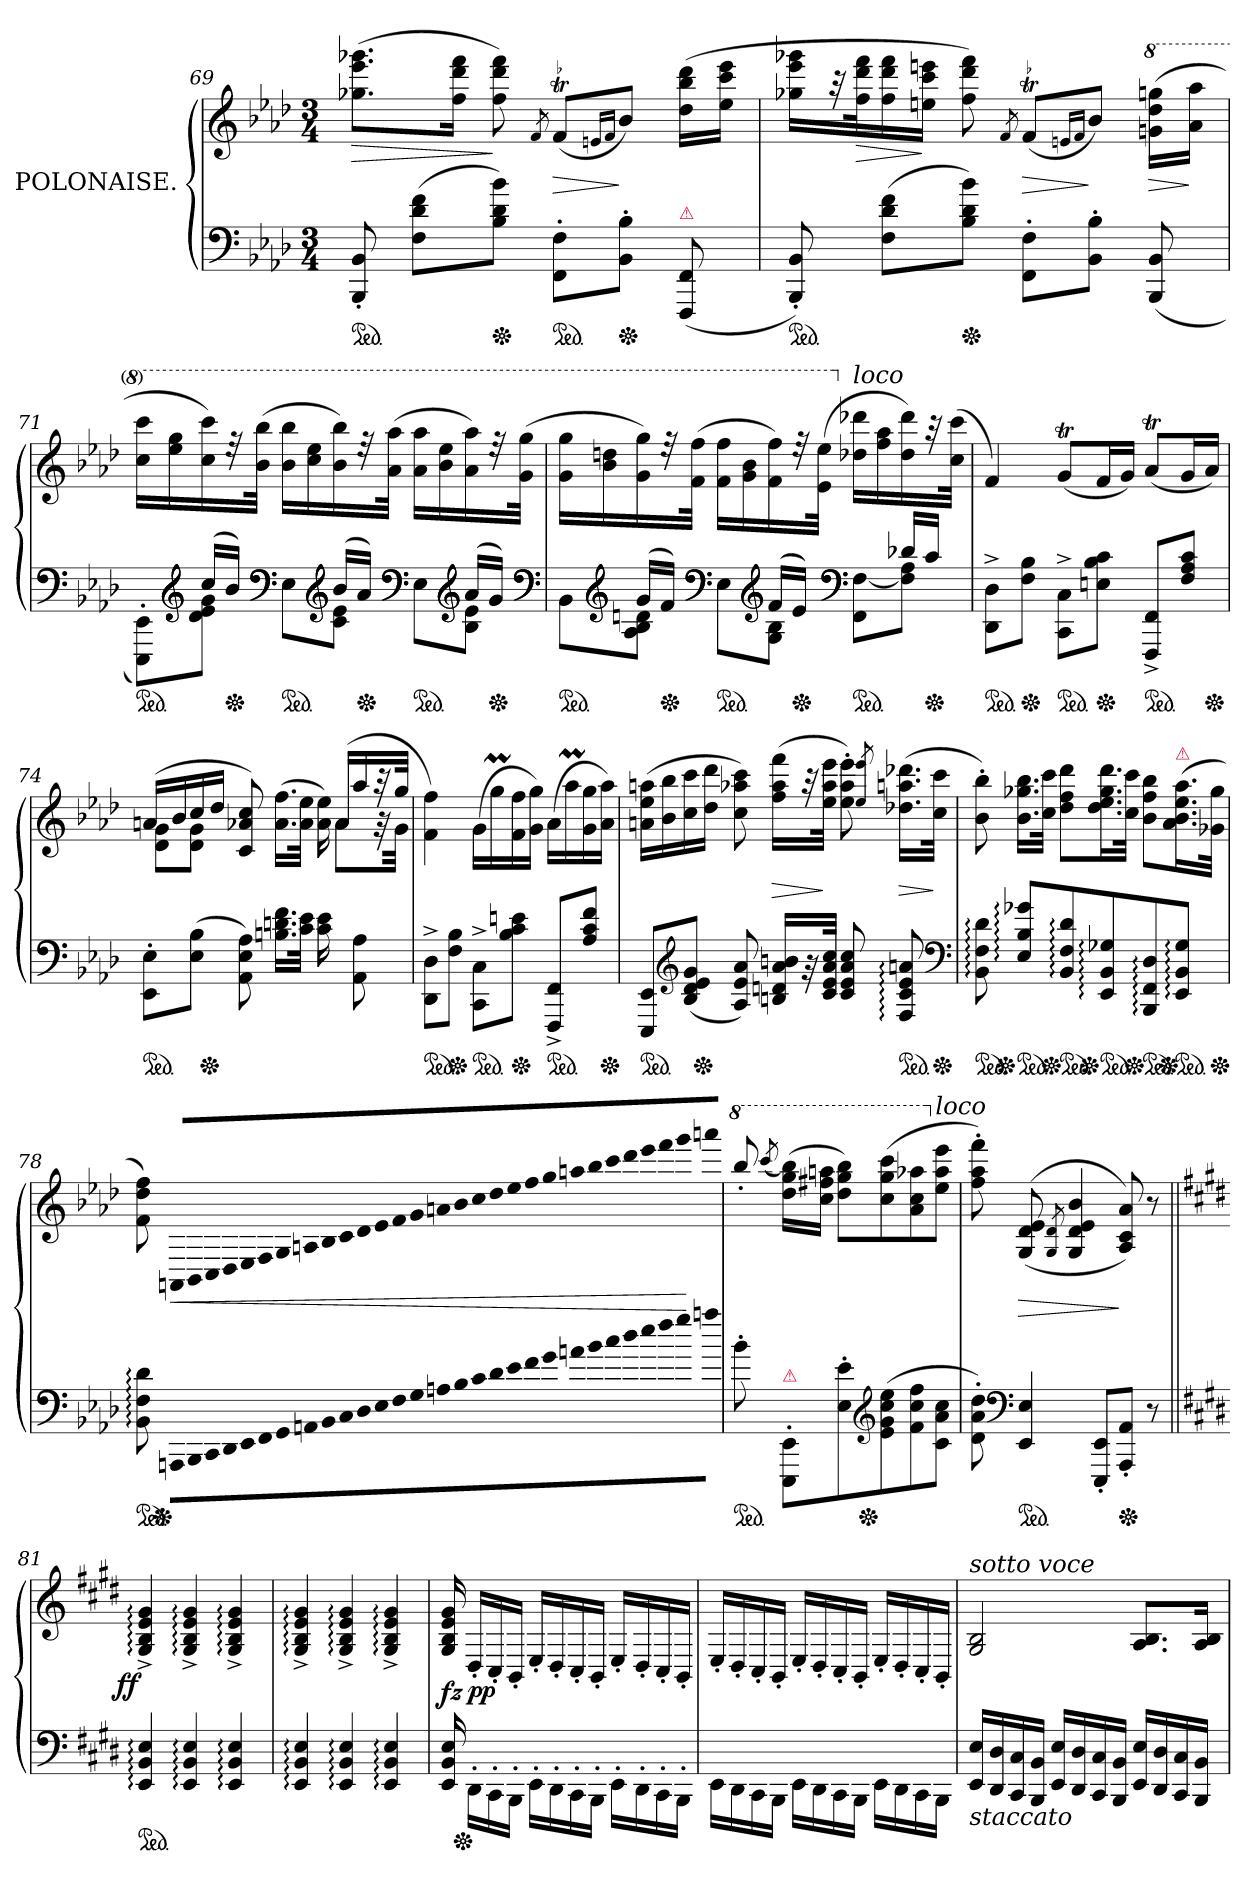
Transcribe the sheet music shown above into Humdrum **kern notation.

**kern	**kern	**dynam
*part1	*part1	*part1
*staff2	*staff1	*staff1/2
*I"POLONAISE.	*	*
*clefF4	*clefG2	*
*k[b-e-a-d-]	*k[b-e-a-d-]	*
*A-:	*A-:	*
*M3/4	*M3/4	*
*ped	*	*
=69	=69	=69
8BBB-'< 8BB-'<	(>8.gg-X 8.eee- 8.ggg-XL	>
(>8F 8d- 8fL	.	.
.	16ff 16ddd- 16fffJk	.
*Xped	*	*
8B- 8d- 8b-J)	8ff 8ddd- 8fff)	]
.	8qf/	.
!	!LO:TR:acc=-	!
*ped	*	*
8FF'> 8F'>L	(<8ftL	>
.	16qqen/LL	.
.	16qqf/JJ	.
*Xped	*	*
8BB-'> 8B-'>J	8b-J)	]
!LO:TX:a:color=crimson:t=⚠	!	!
(<8FFF 8FF	(>16dd- 16bb- 16ddd-LL	.
.	16ee- 16ccc 16eee-JJ	.
=70	=70	=70
*ped	*	*
8BBB-'< 8BB-'<)	16gg-X 16eee- 16ggg-XLL	.
.	32raa	.
.	32ff 32ddd- 32fffK	>
(>8F 8d- 8fL	16ff 16ddd- 16fff	.
.	16een 16ccc 16eeenJJ	]
*Xped	*	*
8B- 8d- 8b-J)	8ff 8ddd- 8fff)	.
.	8qf/	.
!	!LO:TR:acc=-	!
8FF'> 8F'>L	(<8ftL	>
.	16qqen/LL	.
.	16qqf/JJ	.
8BB-'> 8B-'>J	8b-J)	]
*	*8va	*
(<8BBB- 8BB-	(>16ggn 16ddd- 16gggnLL	>
.	16aa- 16aaa-JJ	]
=71	=71	=71
*^	*	*
*ped	*	*	*
8ryy	8EEE-'> 8EE-'>L)	16ccc 16ccccLL	.
.	.	16eee- 16ggg	.
*clefG2	*	*	*
(>16ccLL	8d- 8e- 8gJ	16ccc 16cccc)	.
*Xped	*	*	*
16b-JJ)	.	32reee	.
.	.	(>32bb- 32bbb-JJk	.
*clefF4	*	*	*
*ped	*	*	*
8ryy	8E-L	16bb- 16bbb-LL	.
.	.	16ccc 16eee-	.
*clefG2	*	*	*
(>16b-LL	8c 8e-J	16bb- 16bbb-)	.
*Xped	*	*	*
16a-JJ)	.	32reee	.
.	.	(>32aa- 32aaa-JJk	.
*clefF4	*	*	*
*ped	*	*	*
8ryy	8E-L	16aa- 16aaa-LL	.
.	.	16bb- 16eee-	.
*clefG2	*	*	*
(>16a-LL	8B- 8e-J	16aa- 16aaa-)	.
*Xped	*	*	*
16gJJ)	.	32reee	.
.	.	(>32gg 32gggJJk	.
*clefF4	*	*	*
=72	=72	=72	=72
*ped	*	*	*
8ryy	8BB-L	16gg 16gggLL	.
.	.	16bb- 16dddn	.
*clefG2	*	*	*
(>16gLL	8A- 8B- 8dnJ	16gg 16ggg)	.
*Xped	*	*	*
16fJJ)	.	32reee	.
.	.	(>32ff 32fffJJk	.
*clefF4	*	*	*
*ped	*	*	*
8ryy	8E-L	16ff\ 16fff\LL	.
.	.	16gg 16bb-	.
*clefG2	*	*	*
(>16fLL	8G 8B-J	16ff 16fff)	.
*Xped	*	*	*
16e-JJ)	.	32reee	.
.	.	(>32ee- 32eee-JJk	.
*clefF4	*	*	*
*	*	*X8va	*
!	!	!LO:TX:a:i:t=loco	!
*ped	*	*	*
8ryy	8FF [8FL	16dd- 16ddd-XLL	.
.	.	16ff 16aa-	.
16d-XLL	8F] 8A-J	16dd- 16ddd-)	.
*Xped	*	*	*
16cJJ	.	32raa	.
.	.	(>32cc 32cccJJk	.
*v	*v	*	*
=73	=73	=73
*ped	*	*
8DD-^>\ 8D-^>\L	4f)	.
*Xped	*	*
8F 8B-J	.	.
*ped	*	*
8CC^>\ 8C^>\L	(>8gtL	.
*Xped	*	*
8En 8B- 8cJ	16fL	.
.	16gJJ)	.
!LO:TX:a:color=crimson:t=⚠	!	!
*ped	*	*
8FFF^>/ 8FF^>/L	(>8a-TL	.
8F\ 8A-\ 8c\J	16gL	.
*Xped	*	*
.	16a-JJ)	.
=74	=74	=74
*	*^	*
*ped	*	*	*
*	*	*^	*
8EE-'>\ 8E-'>\L	(>16anLL	8d- 8gL	8ryy	.
.	16b-	.	.	.
(>8E- 8B-J	16cc	8d- 8gJ	32ryy	.
*Xped	*	*	*	*
.	.	.	2ryy	.
.	16dd-JJ	.	.	.
8AA-\ 8E-\ 8A-\)	8c 8a-X 8cc)	4ryy	.	.
16.Bn\ 16.dn\ 16.f\LL	(>16.a- 16.ffLL	.	.	.
32c\ 32e-\JJk	32a- 32ee-JJk	.	.	.
16c\ 16e-\	16a- 16ee-)	16ryy	.	.
16ryy	(>16a-LL	8a-L	.	.
8AA- 8A-	16aa-	.	.	.
.	.	.	16.ryy	.
.	32raa	32rg	.	.
.	32ggJJk	32gJkk	.	.
*	*v	*v	*v	*
=75	=75	=75
*ped	*	*
8DD-^>\ 8D-^>\L	4f 4ff)	.
*Xped	*	*
8F 8B-J	.	.
*ped	*	*
8CC^>\ 8C^>\L	(>16gLL	.
.	16ggm	.
*Xped	*	*
8B- 8c 8enJ	16f 16ff	.
.	16g 16ggJJ)	.
!LO:TX:a:color=crimson:t=⚠	!	!
*ped	*	*
8FFF^>/ 8FF^>/L	(>16a-LL	.
.	16aa-M	.
8A-\ 8c\ 8f\J	16g 16gg	.
*Xped	*	*
.	16a- 16aa-JJ)	.
=76	=76	=76
*ped	*	*
*	*^	*
8EEE- 8EE-L	(>16an 16ee- 16aanLL	8ryy	.
.	16b- 16bb-	.	.
*clefG2	*	*	*
(<8B- 8d- 8e- 8gJ	16cc 16ccc	32ryy	.
*Xped	*	*	*
.	.	2ryy	.
.	16dd- 16ddd-JJ	.	.
8A- 8e- 8a-)	8cc 8aa-X 8ccc)	.	.
16Bn 16dn 16a- 16bnLL	(>16ff 16aa- 16fffLL	.	>
32rg	32raa	.	.
32c 32e- 32a- 32ccJJk	32ee- 32aa- 32eee-JJk	.	]
8c 8e- 8a- 8cc	8ee-'> 8aa-'> 8eee-'>)	.	.
.	8qee-/ 8qeee-/	.	.
*ped	*	*	*
8F: 8c: 8e-: 8an:	(>16.dd-X 16.aan 16.ddd-XLL	.	>
.	.	16.ryy	.
*Xped	*	*	*
.	32cc 32cccJJk	.	]
*clefF4	*	*	*
*	*v	*v	*
=77	=77	=77
*ped	*	*
*	*^	*
*	*	*^	*
8BB-: 8F: 8d-:	8b-'> 8bb-'>)	16ryy	4ryy	.
*Xped	*	*	*	*
.	.	2ryy	.	.
*ped	*	*	*	*
8E-:/ 8B-:/ 8g-X:/L	16.b- 16.gg-X 16.bb-LL	.	.	.
*Xped	*	*	*	*
.	32cc 32cccJJk	.	.	.
*ped	*	*	*	*
8BB-: 8F: 8d-:	8dd- 8ff 8ddd-L	.	16ryy	.
*Xped	*	*	*	*
.	.	.	4..ryy	.
*ped	*	*	*	*
8EE-: 8BB-: 8G-X:	16.dd- 16.ee- 16.gg- 16.ddd-L	.	.	.
*Xped	*	*	*	*
.	32cc 32cccJJk	.	.	.
*ped	*	*	*	*
8BBB-: 8FF: 8D-:	8b- 8ff 8bb-L	.	.	.
*Xped	*	*	*	*
.	.	8.ryy	.	.
!	!LO:TX:a:color=crimson:t=⚠	!	!	!
*ped	*	*	*	*
8EE-: 8BB-: 8G-:J	(>16.a- 16.b- 16.ee- 16.aa-L	.	.	.
*Xped	*	*	*	*
.	32g-X 32gg-JJk	.	.	.
*	*v	*v	*v	*
=78	=78	=78
*ped	*	*
*	*^	*
8BB-: 8F: 8d-:	8f 8dd- 8ff)	16ryy	.
*Xped	*	*	*
.	.	2ryy	.
*Xtuplet	*	*	*
!LO:N:vis=8	!	!	!
*	*Xtuplet	*	*
!	!LO:N:vis=8	!	!
232%5AAAn!\L	232%5AAn!/L	.	<
!LO:N:vis=8	!LO:N:vis=8	!	!
232%5BBB-!\	232%5BB-!/	.	.
!LO:N:vis=8	!LO:N:vis=8	!	!
232%5CC!\	232%5C!/	.	.
!LO:N:vis=8	!LO:N:vis=8	!	!
232%5DD-!\	232%5D-!/	.	.
!LO:N:vis=8	!LO:N:vis=8	!	!
232%5EE-!\	232%5E-!/	.	.
!LO:N:vis=8	!LO:N:vis=8	!	!
232%5FF!\	232%5F!/	.	.
!LO:N:vis=8	!LO:N:vis=8	!	!
232%5GG!\	232%5G!/	.	.
!LO:N:vis=8	!LO:N:vis=8	!	!
232%5AAn!\	232%5An!/	.	.
!LO:N:vis=8	!LO:N:vis=8	!	!
232%5BB-!\	232%5B-!/	.	.
!LO:N:vis=8	!LO:N:vis=8	!	!
232%5C!	232%5c!	.	.
!LO:N:vis=8	!LO:N:vis=8	!	!
232%5D-!	232%5d-!	.	.
!LO:N:vis=8	!LO:N:vis=8	!	!
232%5E-!	232%5e-!	.	.
!LO:N:vis=8	!LO:N:vis=8	!	!
232%5F!	232%5f!	.	.
!LO:N:vis=8	!LO:N:vis=8	!	!
232%5G!	232%5g!	.	.
!LO:N:vis=8	!LO:N:vis=8	!	!
232%5An!	232%5an!	.	.
!LO:N:vis=8	!LO:N:vis=8	!	!
232%5B-!	232%5b-!	.	.
!LO:N:vis=8	!LO:N:vis=8	!	!
232%5c!	232%5cc!	.	.
!LO:N:vis=8	!LO:N:vis=8	!	!
232%5d-!\	232%5dd-!/	.	.
!LO:N:vis=8	!LO:N:vis=8	!	!
232%5e-!\	232%5ee-!/	.	.
!LO:N:vis=8	!LO:N:vis=8	!	!
232%5f!\	232%5ff!/	.	.
!LO:N:vis=8	!LO:N:vis=8	!	!
232%5g!\	232%5gg!/	.	.
.	.	8.ryy	.
!LO:N:vis=8	!LO:N:vis=8	!	!
232%5an!	232%5aan!	.	.
!LO:N:vis=8	!LO:N:vis=8	!	!
232%5b-!\	232%5bb-!/	.	.
!LO:N:vis=8	!LO:N:vis=8	!	!
232%5cc!\	232%5ccc!/	.	.
!LO:N:vis=8	!LO:N:vis=8	!	!
232%5dd-!\	232%5ddd-!/	.	.
!LO:N:vis=8	!LO:N:vis=8	!	!
232%5ee-!\	232%5eee-!/	.	.
!LO:N:vis=8	!LO:N:vis=8	!	!
232%5ff!\	232%5fff!/	.	.
!LO:N:vis=8	!LO:N:vis=8	!	!
232%5gg!\	232%5ggg!/	.	.
!LO:N:vis=8	!LO:N:vis=8	!	!
232%5aan!J	232%5aaan!/J	.	[
=79	=79	=79	=79
*	*8va	*	*
*ped	*	*	*
8b-'>\	8bbb-'>/	4ryy	.
.	(<8qcccc/	.	.
!LO:TX:a:color=crimson:t=⚠	!	!	!
8EEE-'</ 8EE-'</L	(>16ddd- 16ggg 16bbb-LL)	.	.
.	16ccc 16fff#X 16aaanJJ	.	.
8E-'>\ 8e-'>\	8ddd- 8ggg 8bbb-L)	16ryy	.
*Xped	*	*	*
.	.	4..ryy	.
*clefG2	*	*	*
(>8e-\ 8g\ 8cc\ 8ee-\	(>8ccc 8ggg 8cccc	.	.
8f\ 8cc\ 8ff\	8aa- 8ccc 8aaa-X	.	.
*	*X8va	*	*
!	!LO:TX:a:i:t=loco	!	!
8c\ 8a-\ 8cc\J	8ee- 8aa- 8eee-J	.	.
*	*v	*v	*
=80	=80	=80
8d-'>\ 8a-'>\ 8dd-'>\)	8ff'> 8aa-'> 8fff'>)	.
*clefF4	*	*
*ped	*	*
4EE- 4E-	(>(<8G 8d- 8e-	>
.	8qG/ 8qd-/	.
.	4G 4d- 4e- 4b-	.
8EEE-'< 8EE-'<L	.	.
*Xped	*	*
8AAA-'< 8AA-'<J	8A- 8c 8a-))	]
8r	8r	.
=81||	=81||	=81||
*k[f#c#g#d#]	*k[f#c#g#d#]	*
!	!	!LO:DY:rj
*ped	*	*
4EE: 4BB: 4E:	4G#:^< 4B:^< 4e:^< 4g#:^<	ff
4EE: 4BB: 4E:	4G#:^< 4B:^< 4e:^< 4g#:^<	.
4EE: 4BB: 4E:	4G#:^< 4B:^< 4e:^< 4g#:^<	.
=82	=82	=82
4EE: 4BB: 4E:	4G#:^< 4B:^< 4e:^< 4g#:^<	.
4EE: 4BB: 4E:	4G#:^< 4B:^< 4e:^< 4g#:^<	.
4EE: 4BB: 4E:	4G#:^< 4B:^< 4e:^< 4g#:^<	.
=83	=83	=83
*	*^	*
16EE 16BB 16E	16G# 16B 16e 16g#	32ryy	fz
*Xped	*	*	*
.	.	2ryy	.
16DD#'<\LL	16D#'>/LL	.	pp
16CC#'<\	16C#'>/	.	.
16BBB'<\JJ	16BB'>/JJ	.	.
16EE'<\LL	16E'>/LL	.	.
16DD#'<\	16D#'>/	.	.
16CC#'<\	16C#'>/	.	.
16BBB'<\JJ	16BB'>/JJ	.	.
16EE'<\LL	16E'>/LL	.	.
.	.	8..ryy	.
16DD#'<\	16D#'>/	.	.
16CC#'<\	16C#'>/	.	.
16BBB'<\JJ	16BB'>/JJ	.	.
*	*v	*v	*
=84	=84	=84
16EE\LL	16E'>/LL	.
16DD#\	16D#'>/	.
16CC#\	16C#'>/	.
16BBB\JJ	16BB'>/JJ	.
16EE\LL	16E'>/LL	.
16DD#\	16D#'>/	.
16CC#\	16C#'>/	.
16BBB\JJ	16BB'>/JJ	.
16EE\LL	16E'>/LL	.
16DD#\	16D#'>/	.
16CC#\	16C#'>/	.
16BBB\JJ	16BB'>/JJ	.
=85	=85	=85
!	!LO:TX:a:i:t=sotto voce	!
!LO:TX:b:i:t=staccato	!	!
16EE 16ELL	2G# 2B	.
16DD# 16D#	.	.
16CC# 16C#	.	.
16BBB 16BBJJ	.	.
16EE 16ELL	.	.
16DD# 16D#	.	.
16CC# 16C#	.	.
16BBB 16BBJJ	.	.
16EE 16ELL	8.A 8.BL	.
16DD# 16D#	.	.
16CC# 16C#	.	.
16BBB 16BBJJ	16A 16BJk	.
=	=	=
*-	*-	*-
